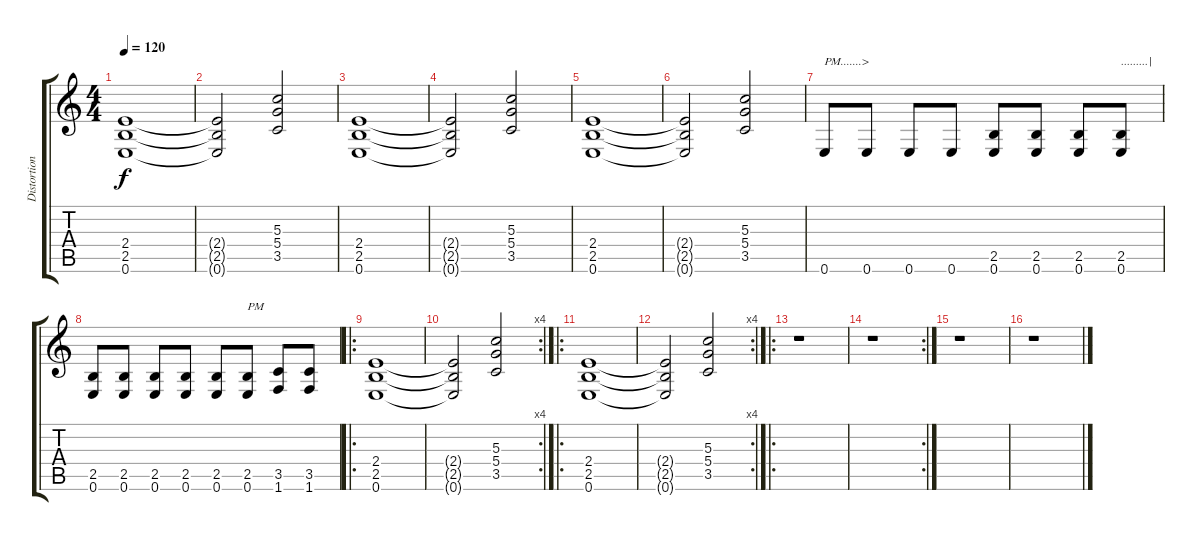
\track ("Distortion Guitar#2" "Distortion") {instrument distortionguitar}
\staff {score tabs}
\tuning (E4 B3 G3 D3 A2 E2) {hide}
\ts (4 4)
\tempo 120
\clef g2
\ks c
(2.4 2.5 0.6).1{dy f} |
(2.4{t} 2.5{t} 0.6{t}).2 (5.3 5.4 3.5).2 |
(2.4 2.5 0.6).1 |
(2.4{t} 2.5{t} 0.6{t}).2 (5.3 5.4 3.5).2 |
(2.4 2.5 0.6).1 |
(2.4{t} 2.5{t} 0.6{t}).2 (5.3 5.4 3.5).2 |
0.6.8{txt "PM.......>"} 0.6.8 0.6.8 0.6.8 (2.5 0.6).8 (2.5 0.6).8 (2.5 0.6).8 (2.5 0.6).8{txt ".........|"} |
(2.5 0.6).8 (2.5 0.6).8 (2.5 0.6).8 (2.5 0.6).8 (2.5 0.6).8 (2.5 0.6).8{txt "PM"} (3.5 1.6).8 (3.5 1.6).8 |
\ro
(2.4 2.5 0.6).1 |
\rc 4
(2.4{t} 2.5{t} 0.6{t}).2 (5.3 5.4 3.5).2 |
\ro
(2.4 2.5 0.6).1 |
\rc 4
(2.4{t} 2.5{t} 0.6{t}).2 (5.3 5.4 3.5).2 |
\ro
r.1 |
\rc 2
r.1 |
r.1 |
r.1
